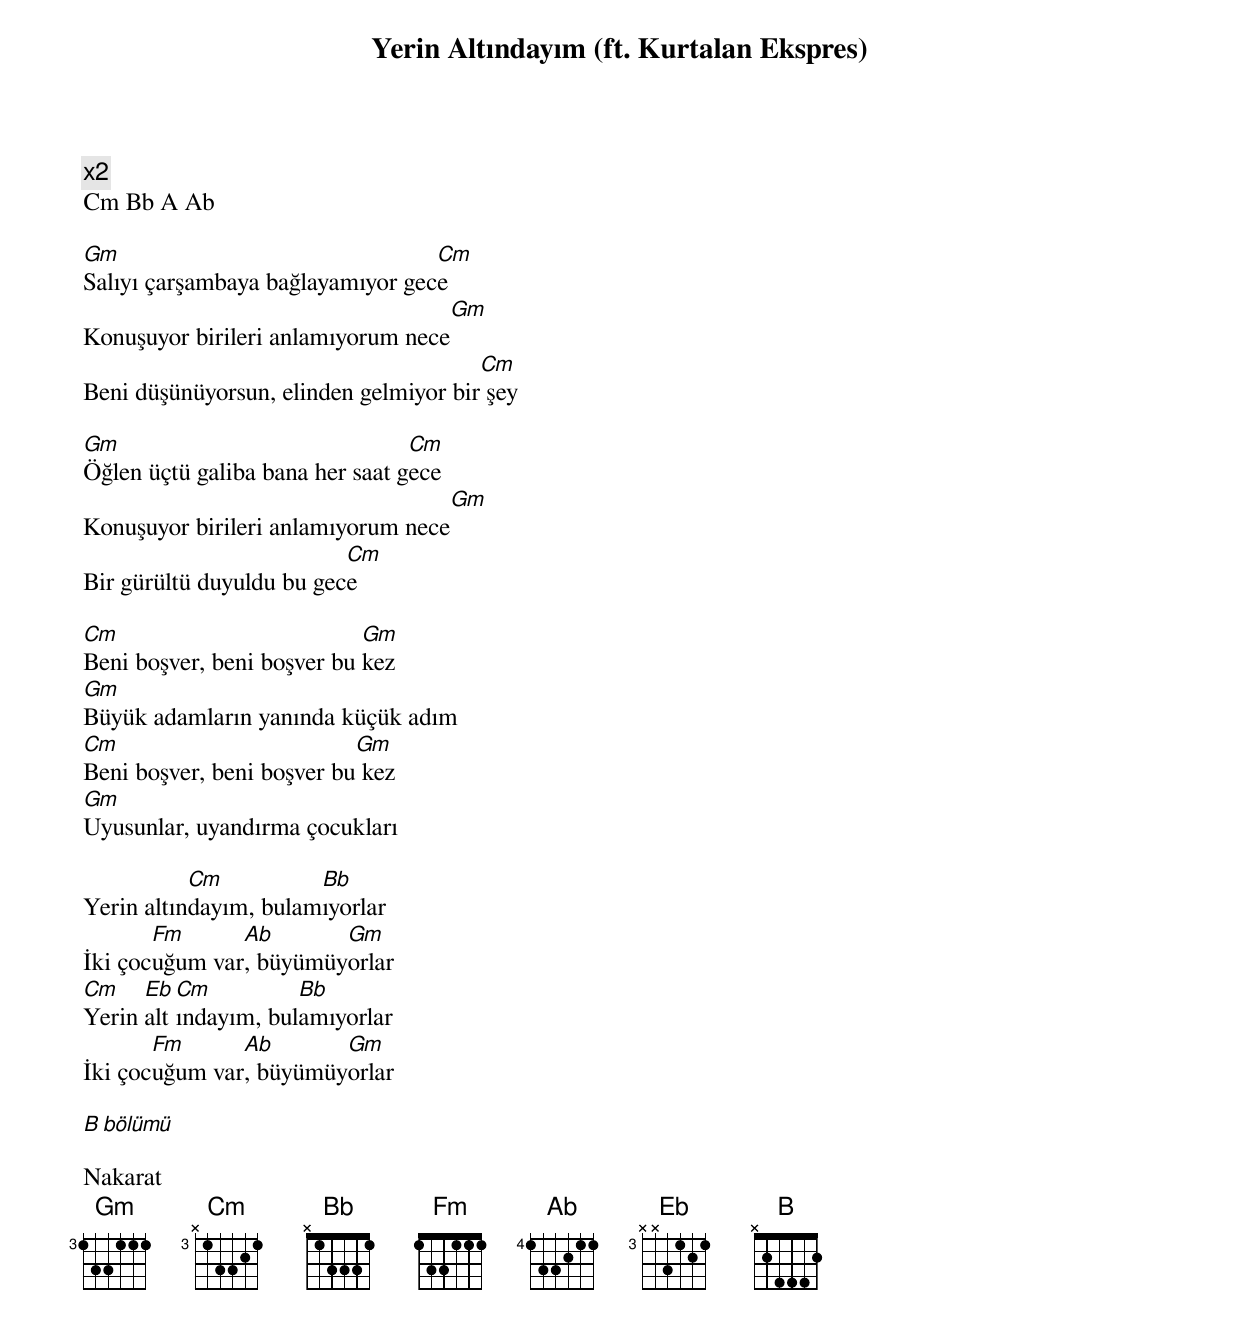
{title: Yerin Altındayım (ft. Kurtalan Ekspres)}
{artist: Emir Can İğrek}

x2
Cm Bb A Ab

Gm                                Cm
Salıyı çarşambaya bağlayamıyor gece
                                    Gm
Konuşuyor birileri anlamıyorum nece
                                       Cm
Beni düşünüyorsun, elinden gelmiyor bir şey

Gm                               Cm
Öğlen üçtü galiba bana her saat gece
                                   Gm
Konuşuyor birileri anlamıyorum nece
                          Cm
Bir gürültü duyuldu bu gece

Cm                          Gm
Beni boşver, beni boşver bu kez
Gm
Büyük adamların yanında küçük adım
Cm                         Gm
Beni boşver, beni boşver bu kez
Gm
Uyusunlar, uyandırma çocukları

           Cm          Bb
Yerin altındayım, bulamıyorlar
       Fm      Ab       Gm
İki çocuğum var, büyümüyorlar
Cm    Eb Cm          Bb
Yerin altındayım, bulamıyorlar
       Fm      Ab       Gm
İki çocuğum var, büyümüyorlar

B bölümü

Nakarat
